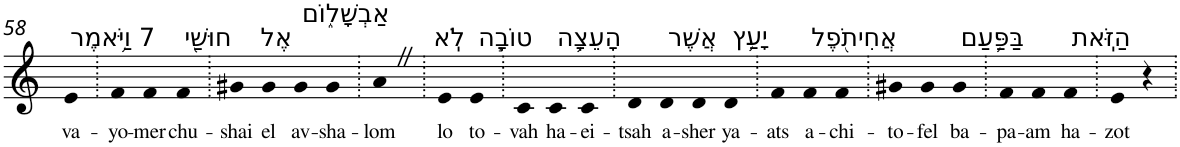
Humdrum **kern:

**kern	**text
*part1	*part1
*staff1	*staff1
*I"Piano	*
*I'Pno	*
!!LO:PB:g=z
*clefG2	*
*k[]	*
=58	=58
!LO:TX:a:t=7 וַיֹּ֥אמֶר	!
!	!LO:LY:b
4e	va-
=59.	=59.
!	!LO:LY:b
4f	-yo-
!	!LO:LY:b
4f	-mer
!LO:TX:a:t=חוּשַׁ֖י	!
!	!LO:LY:b
4f	chu-
=60.	=60.
!	!LO:LY:b
4g#X	-shai
!LO:TX:a:t=אֶל	!
!	!LO:LY:b
4g#	el
!LO:TX:a:t=אַבְשָׁל֑וֹם	!
!	!LO:LY:b
4g#	av-
!	!LO:LY:b
4g#	-sha-
=61.	=61.
!	!LO:LY:b
4aZ	-lom
=62.	=62.
!LO:TX:a:t=לֹֽא	!
!	!LO:LY:b
4e	lo
!LO:TX:a:t=טוֹבָ֧ה	!
!	!LO:LY:b
4e	to-
=63.	=63.
!	!LO:LY:b
4c	-vah
!LO:TX:a:t=הָעֵצָ֛ה	!
!	!LO:LY:b
4c	ha-
!	!LO:LY:b
4c	-ei-
=64.	=64.
!	!LO:LY:b
4d	-tsah
!LO:TX:a:t=אֲשֶׁר	!
!	!LO:LY:b
4d	a-
!	!LO:LY:b
4d	-sher
!LO:TX:a:t=יָעַ֥ץ	!
!	!LO:LY:b
4d	ya-
=65.	=65.
!	!LO:LY:b
4f	-ats
!LO:TX:a:t=אֲחִיתֹ֖פֶל	!
!	!LO:LY:b
4f	a-
!	!LO:LY:b
4f	-chi-
=66.	=66.
!	!LO:LY:b
4g#X	-to-
!	!LO:LY:b
4g#	-fel
!LO:TX:a:t=בַּפַּ֥עַם	!
!	!LO:LY:b
4g#	ba-
=67.	=67.
!	!LO:LY:b
4f	-pa-
!	!LO:LY:b
4f	-am
!LO:TX:a:t=הַזֹּֽאת	!
!	!LO:LY:b
4f	ha-
=68.	=68.
!	!LO:LY:b
4e	-zot
4r	.
=.	=.
*-	*-
